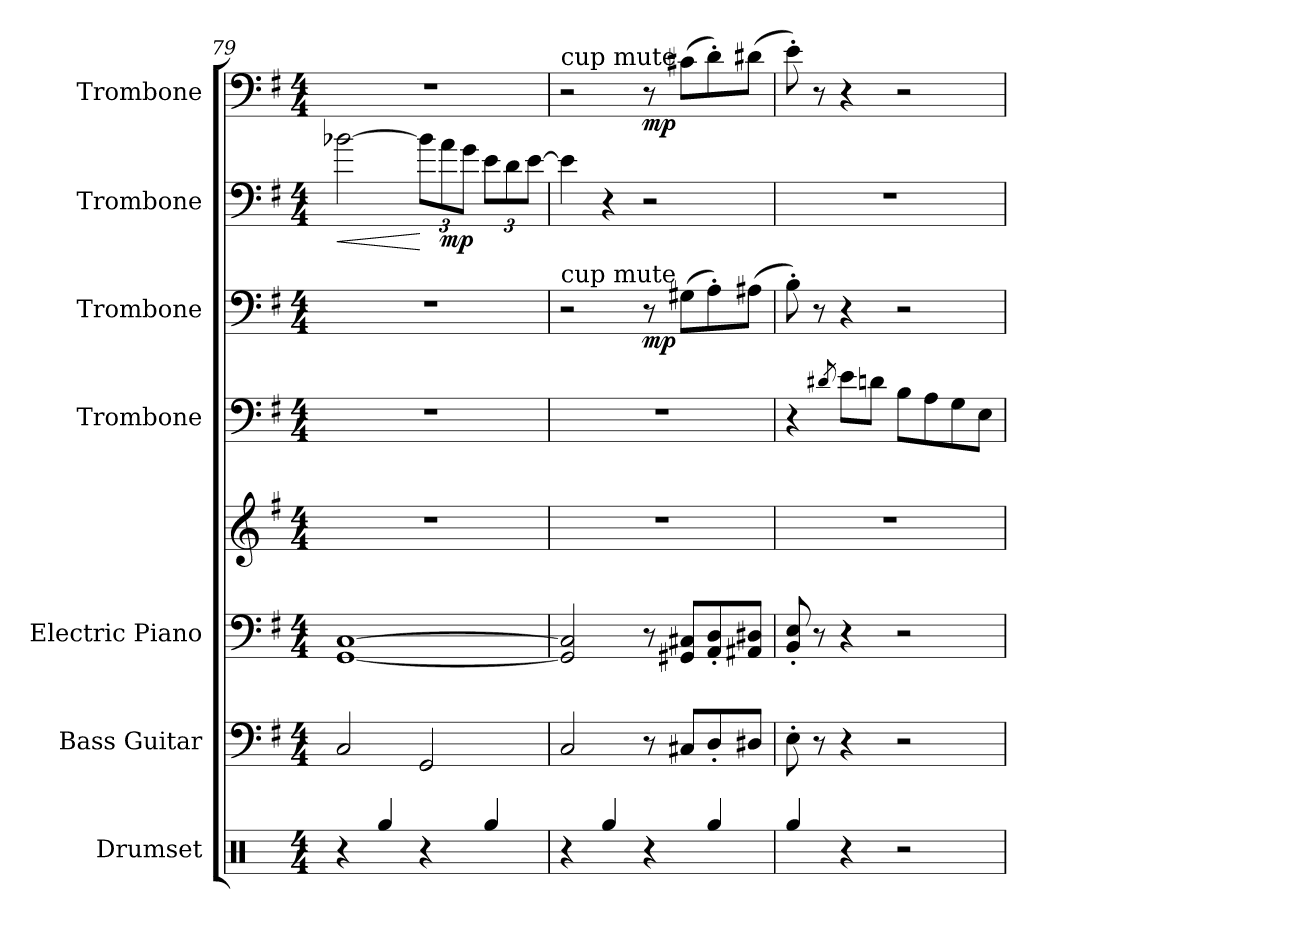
**kern	**kern	**kern	**kern	**kern	**kern	**dynam	**kern	**dynam	**kern	**dynam
*part7	*part6	*part5	*part5	*part4	*part3	*part3	*part2	*part2	*part1	*part1
*staff8	*staff7	*staff6	*staff5	*staff4	*staff3	*staff3	*staff2	*staff2	*staff1	*staff1
*I"Drumset	*I"Bass Guitar	*I"Electric Piano	*	*I"Trombone	*I"Trombone	*	*I"Trombone	*	*I"Trombone	*
*I'Drs.	*I'B. Guit.	*I'El. Pno.	*	*I'Tbn.	*I'Tbn.	*	*I'Tbn.	*	*I'Tbn.	*
*clefX	*clefF4	*clefF4	*clefG2	*clefF4	*clefF4	*	*clefF4	*	*clefF4	*
*	*ITrd7c12	*	*	*	*	*	*	*	*	*
*k[]	*k[f#]	*k[f#]	*k[f#]	*k[f#]	*k[f#]	*	*k[f#]	*	*k[f#]	*
*M4/4	*M4/4	*M4/4	*M4/4	*M4/4	*M4/4	*	*M4/4	*	*M4/4	*
=79	=79	=79	=79	=79	=79	=79	=79	=79	=79	=79
!	!	!	!	!	!	!	!	!LO:HP:b	!	!
4r	2CC/	[1GG [1C	1r	1r	1r	.	[2b-X\	<	1r	.
4Rgg/	.	.	.	.	.	.	.	.	.	.
*	*	*	*	*	*	*	*Xbrackettup	*	*	*
4r	2GGG/	.	.	.	.	.	12b-\L]	[	.	.
!	!	!	!	!	!	!	!	!LO:DY:b	!	!
.	.	.	.	.	.	.	12a\	mp	.	.
.	.	.	.	.	.	.	12g\J	.	.	.
4Rgg/	.	.	.	.	.	.	12e\L	.	.	.
.	.	.	.	.	.	.	12d\	.	.	.
.	.	.	.	.	.	.	[12e\J	.	.	.
=80	=80	=80	=80	=80	=80	=80	=80	=80	=80	=80
!	!	!	!	!	!	!	!	!	!LO:TX:a:t=cup  mute	!
!	!	!	!	!	!LO:TX:a:t=cup  mute	!	!	!	!	!
4r	2CC/	2GG/] 2C/]	1r	1r	2r	.	4e\]	.	2r	.
4Rgg/	.	.	.	.	.	.	4r	.	.	.
!	!	!	!	!	!	!LO:DY:b	!	!	!	!LO:DY:b
4r	8r	8r	.	.	8r	mp	2r	.	8r	mp
.	8CC#X/L	8GG#X/ 8C#X/L	.	.	(8G#X\L	.	.	.	(8c#X\L	.
4Rgg/	8DD'/	8AA/' 8D/'	.	.	8A'\)	.	.	.	8d'\)	.
.	8DD#X/J	8AA#X/ 8D#X/J	.	.	(8A#X\J	.	.	.	(8d#X\J	.
=81	=81	=81	=81	=81	=81	=81	=81	=81	=81	=81
4Rgg/	8EE'\	8BB/' 8E/'	1r	4r	8B'\)	.	1r	.	8e'\)	.
.	8r	8r	.	.	8r	.	.	.	8r	.
.	.	.	.	8qd#X/	.	.	.	.	.	.
4r	4r	4r	.	8e\L	4r	.	.	.	4r	.
.	.	.	.	8dn\J	.	.	.	.	.	.
2r	2r	2r	.	8B\L	2r	.	.	.	2r	.
.	.	.	.	8A\	.	.	.	.	.	.
.	.	.	.	8G\	.	.	.	.	.	.
.	.	.	.	8E\J	.	.	.	.	.	.
=	=	=	=	=	=	=	=	=	=	=
*-	*-	*-	*-	*-	*-	*-	*-	*-	*-	*-
